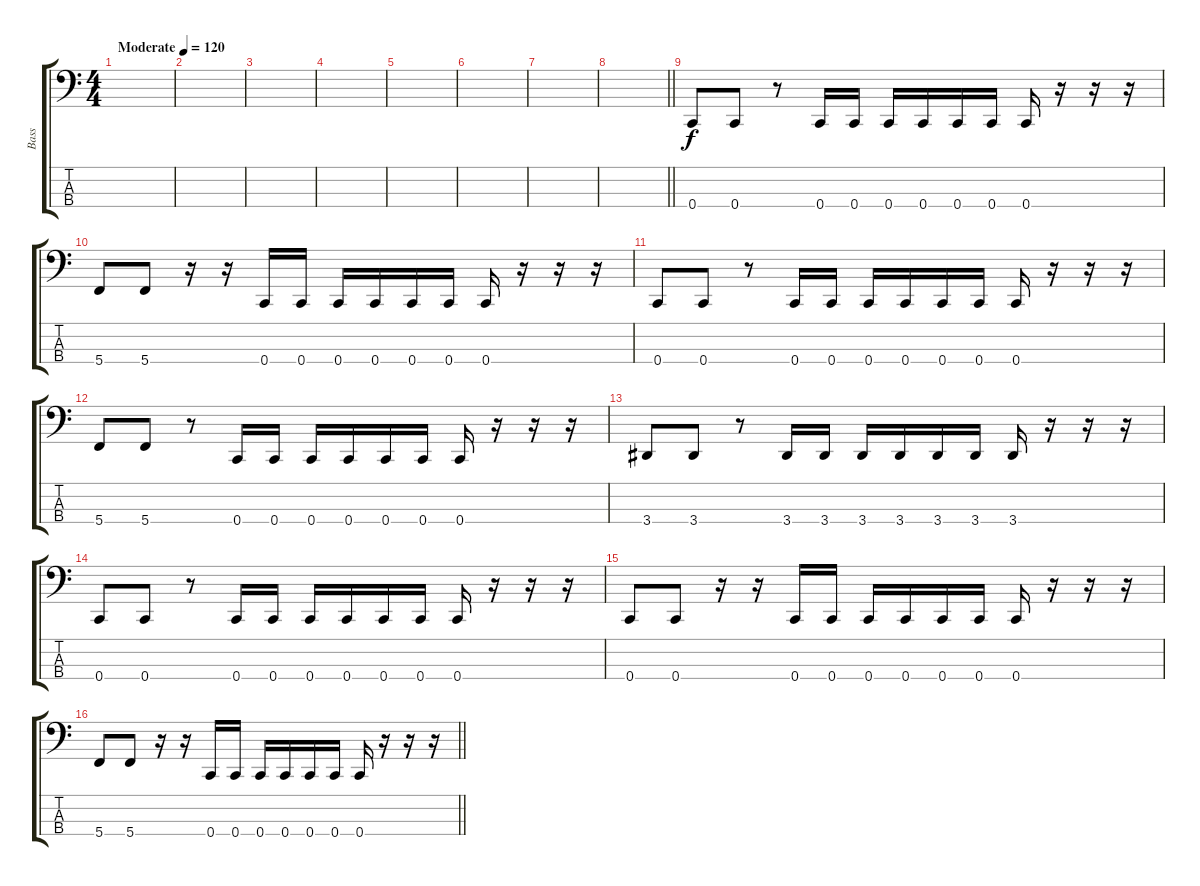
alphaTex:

\track ("Bass" "Bass") {instrument electricbasspick}
\staff {score tabs}
\tuning (F2 C2 G1 C1) {hide}
\ts (4 4)
\tempo (120 "Moderate")
\clef f4
\ks c
|
|
|
|
|
|
|
\barLineRight lightlight
|
0.4.8 0.4.8 r.8 0.4.16 0.4.16 0.4.16 0.4.16 0.4.16 0.4.16 0.4.16 r.16 r.16 r.16 |
5.4.8 5.4.8 r.16 r.16 0.4.16 0.4.16 0.4.16 0.4.16 0.4.16 0.4.16 0.4.16 r.16 r.16 r.16 |
0.4.8 0.4.8 r.8 0.4.16 0.4.16 0.4.16 0.4.16 0.4.16 0.4.16 0.4.16 r.16 r.16 r.16 |
5.4.8 5.4.8 r.8 0.4.16 0.4.16 0.4.16 0.4.16 0.4.16 0.4.16 0.4.16 r.16 r.16 r.16 |
3.4.8 3.4.8 r.8 3.4.16 3.4.16 3.4.16 3.4.16 3.4.16 3.4.16 3.4.16 r.16 r.16 r.16 |
0.4.8 0.4.8 r.8 0.4.16 0.4.16 0.4.16 0.4.16 0.4.16 0.4.16 0.4.16 r.16 r.16 r.16 |
0.4.8 0.4.8 r.16 r.16 0.4.16 0.4.16 0.4.16 0.4.16 0.4.16 0.4.16 0.4.16 r.16 r.16 r.16 |
\barLineRight lightlight
5.4.8 5.4.8 r.16 r.16 0.4.16 0.4.16 0.4.16 0.4.16 0.4.16 0.4.16 0.4.16 r.16 r.16 r.16
